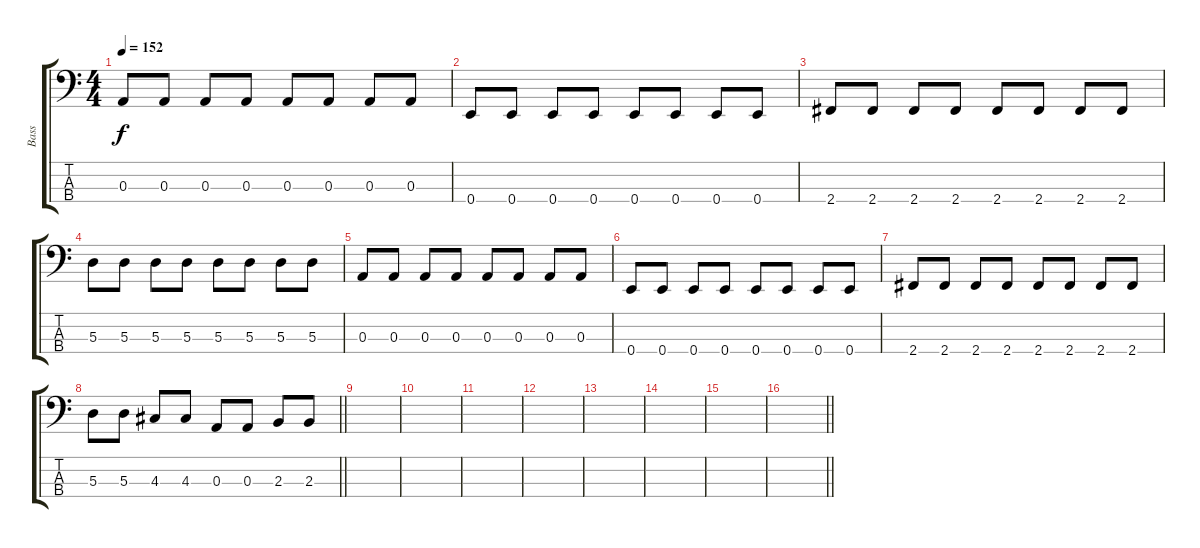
\track ("Bass" "Bass") {instrument electricbasspick}
\staff {score tabs}
\tuning (G2 D2 A1 E1) {hide}
\ts (4 4)
\tempo 152
\clef f4
\ks c
0.3.8{dy f} 0.3.8 0.3.8 0.3.8 0.3.8 0.3.8 0.3.8 0.3.8 |
0.4.8 0.4.8 0.4.8 0.4.8 0.4.8 0.4.8 0.4.8 0.4.8 |
2.4.8 2.4.8 2.4.8 2.4.8 2.4.8 2.4.8 2.4.8 2.4.8 |
5.3.8 5.3.8 5.3.8 5.3.8 5.3.8 5.3.8 5.3.8 5.3.8 |
0.3.8 0.3.8 0.3.8 0.3.8 0.3.8 0.3.8 0.3.8 0.3.8 |
0.4.8 0.4.8 0.4.8 0.4.8 0.4.8 0.4.8 0.4.8 0.4.8 |
2.4.8 2.4.8 2.4.8 2.4.8 2.4.8 2.4.8 2.4.8 2.4.8 |
\barLineRight lightlight
5.3.8 5.3.8 4.3.8 4.3.8 0.3.8 0.3.8 2.3.8 2.3.8 |
|
|
|
|
|
|
|
\barLineRight lightlight
